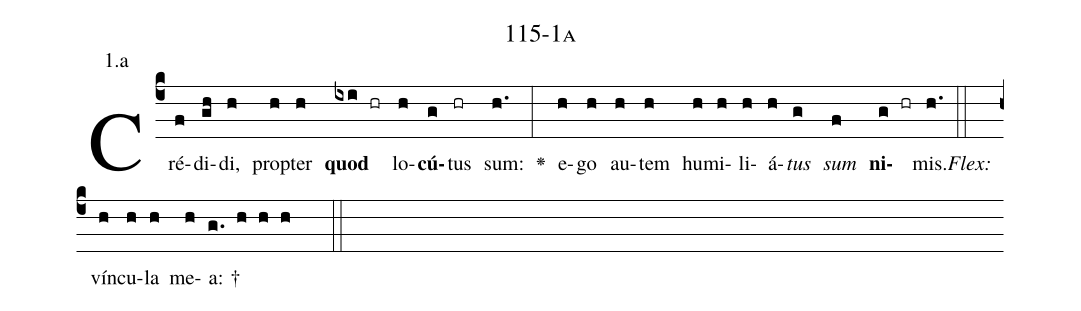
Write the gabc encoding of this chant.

name: 115-1a;
annotation: 1.a;
%%
(c4)Cré(f)di(gh)di,(h) prop(h)ter(h) <b>quod</b>(ixi hr) lo(h)<b>cú</b>(g)tus(hr) sum:(h.) <v>\greheightstar</v>(:) e(h)go(h) au(h)tem(h) hu(h)mi(h)li(h)á(h)<i>tus</i>(g) <i>sum</i>(f) <b>ni</b>(g hr)mis.(h.) (::)
<i>Flex:</i>()  vín(h)cu(h)la(h) me(h)a: †(g. h h h  ::)

%E(h) u(h) o(g) u(f) a(g) e.(h.) (::)
